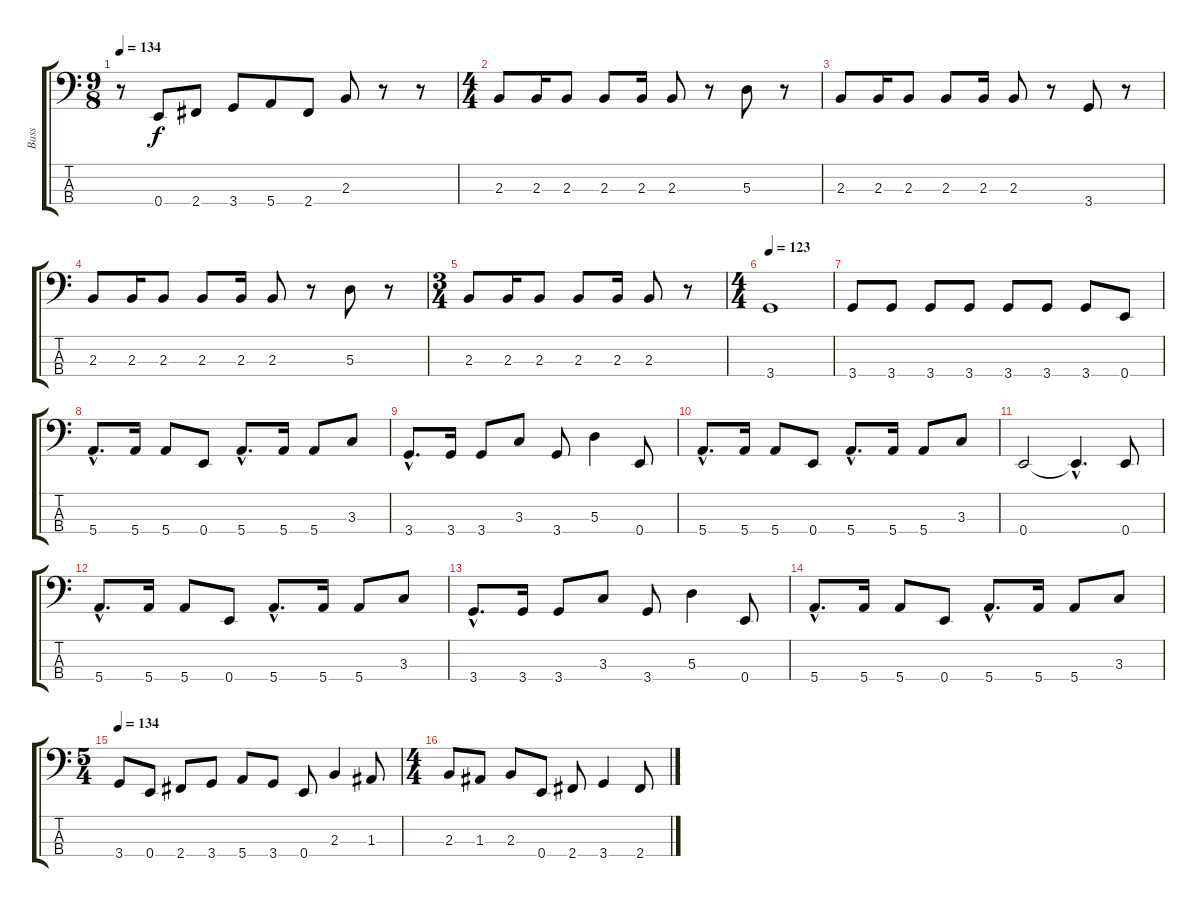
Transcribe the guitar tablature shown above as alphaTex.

\track ("Bass" "Bass") {instrument electricbasspick}
\staff {score tabs}
\tuning (G2 D2 A1 E1) {hide}
\ts (9 8)
\tempo 134
\clef f4
\ks c
r.8{dy f} 0.4.8 2.4.8 3.4.8 5.4.8 2.4.8 2.3.8 r.8 r.8 |
\ts (4 4)
\section ("" "")
2.3.8 2.3.16 2.3.8 2.3.8 2.3.16 2.3.8 r.8 5.3.8 r.8 |
2.3.8 2.3.16 2.3.8 2.3.8 2.3.16 2.3.8 r.8 3.4.8 r.8 |
2.3.8 2.3.16 2.3.8 2.3.8 2.3.16 2.3.8 r.8 5.3.8 r.8 |
\ts (3 4)
2.3.8 2.3.16 2.3.8 2.3.8 2.3.16 2.3.8 r.8 |
\ts (4 4)
\tempo 123
3.4.1 |
\section ("" "")
3.4.8 3.4.8 3.4.8 3.4.8 3.4.8 3.4.8 3.4.8 0.4.8 |
5.4{hac}.8{d} 5.4.16 5.4.8 0.4.8 5.4{hac}.8{d} 5.4.16 5.4.8 3.3.8 |
3.4{hac}.8{d} 3.4.16 3.4.8 3.3.8 3.4.8 5.3.4 0.4.8 |
5.4{hac}.8{d} 5.4.16 5.4.8 0.4.8 5.4{hac}.8{d} 5.4.16 5.4.8 3.3.8 |
0.4.2 0.4{hac t}.4{d} 0.4.8 |
5.4{hac}.8{d} 5.4.16 5.4.8 0.4.8 5.4{hac}.8{d} 5.4.16 5.4.8 3.3.8 |
3.4{hac}.8{d} 3.4.16 3.4.8 3.3.8 3.4.8 5.3.4 0.4.8 |
5.4{hac}.8{d} 5.4.16 5.4.8 0.4.8 5.4{hac}.8{d} 5.4.16 5.4.8 3.3.8 |
\ts (5 4)
\tempo 134
3.4.8 0.4.8 2.4.8 3.4.8 5.4.8 3.4.8 0.4.8 2.3.4 1.3.8 |
\ts (4 4)
\section ("" "")
2.3.8 1.3.8 2.3.8 0.4.8 2.4.8 3.4.4 2.4.8
